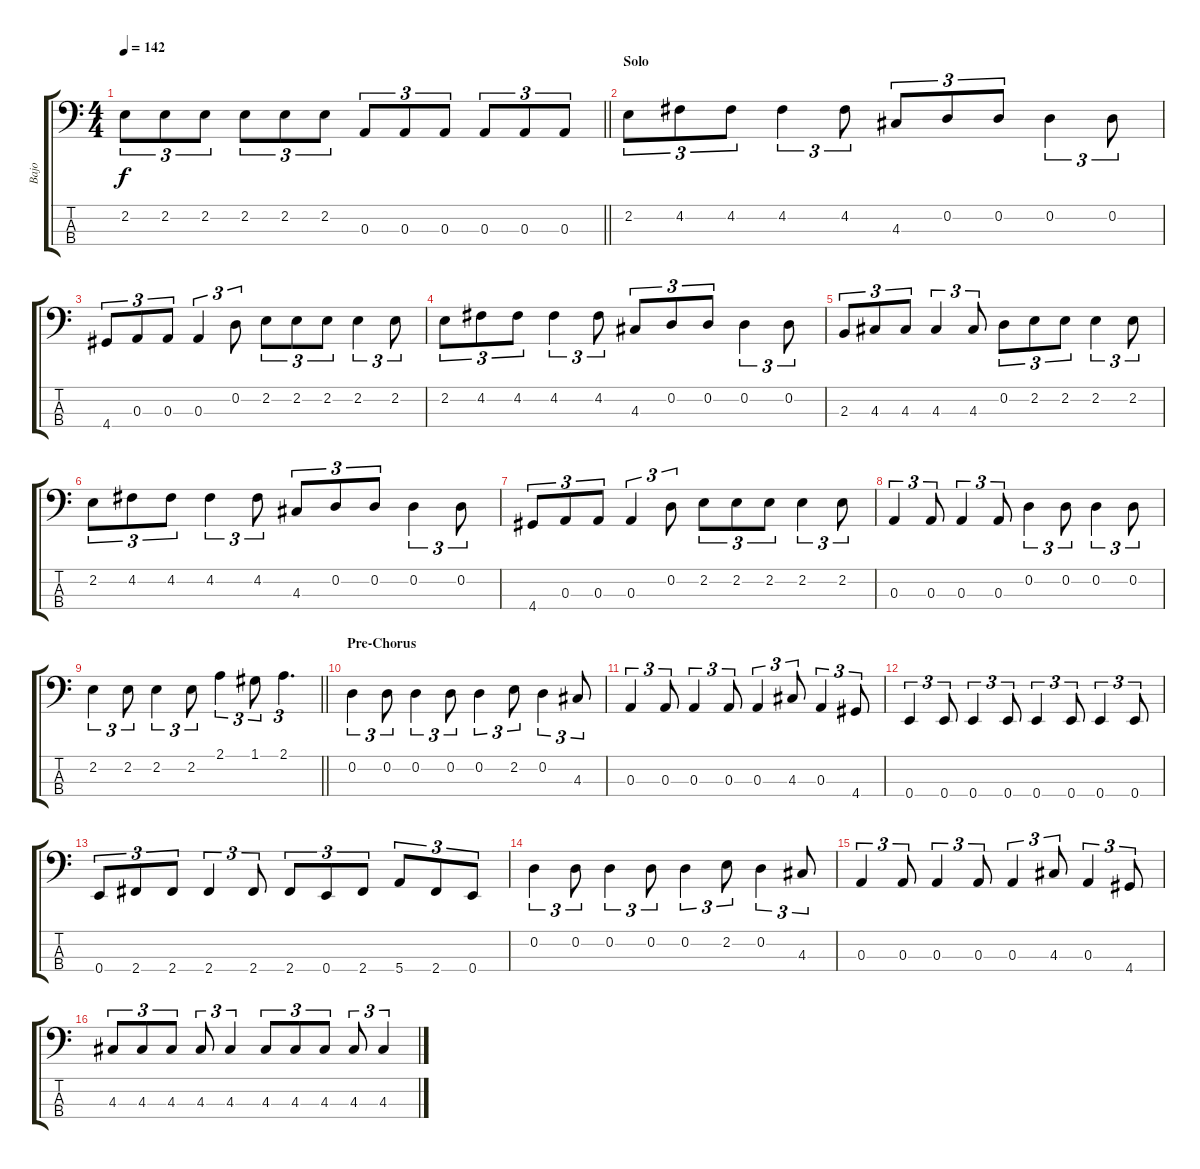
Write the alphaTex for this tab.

\track ("Bajo" "Bajo") {instrument electricbassfinger}
\staff {score tabs}
\tuning (G2 D2 A1 E1) {hide}
\ts (4 4)
\tempo 142
\clef f4
\barLineRight lightlight
\ks c
2.2.8{tu (3 2) dy f} 2.2.8{tu (3 2)} 2.2.8{tu (3 2)} 2.2.8{tu (3 2)} 2.2.8{tu (3 2)} 2.2.8{tu (3 2)} 0.3.8{tu (3 2)} 0.3.8{tu (3 2)} 0.3.8{tu (3 2)} 0.3.8{tu (3 2)} 0.3.8{tu (3 2)} 0.3.8{tu (3 2)} |
\section ("" "Solo")
2.2.8{tu (3 2)} 4.2.8{tu (3 2)} 4.2.8{tu (3 2)} 4.2.4{tu (3 2)} 4.2.8{tu (3 2)} 4.3.8{tu (3 2)} 0.2.8{tu (3 2)} 0.2.8{tu (3 2)} 0.2.4{tu (3 2)} 0.2.8{tu (3 2)} |
4.4.8{tu (3 2)} 0.3.8{tu (3 2)} 0.3.8{tu (3 2)} 0.3.4{tu (3 2)} 0.2.8{tu (3 2)} 2.2.8{tu (3 2)} 2.2.8{tu (3 2)} 2.2.8{tu (3 2)} 2.2.4{tu (3 2)} 2.2.8{tu (3 2)} |
2.2.8{tu (3 2)} 4.2.8{tu (3 2)} 4.2.8{tu (3 2)} 4.2.4{tu (3 2)} 4.2.8{tu (3 2)} 4.3.8{tu (3 2)} 0.2.8{tu (3 2)} 0.2.8{tu (3 2)} 0.2.4{tu (3 2)} 0.2.8{tu (3 2)} |
2.3.8{tu (3 2)} 4.3.8{tu (3 2)} 4.3.8{tu (3 2)} 4.3.4{tu (3 2)} 4.3.8{tu (3 2)} 0.2.8{tu (3 2)} 2.2.8{tu (3 2)} 2.2.8{tu (3 2)} 2.2.4{tu (3 2)} 2.2.8{tu (3 2)} |
2.2.8{tu (3 2)} 4.2.8{tu (3 2)} 4.2.8{tu (3 2)} 4.2.4{tu (3 2)} 4.2.8{tu (3 2)} 4.3.8{tu (3 2)} 0.2.8{tu (3 2)} 0.2.8{tu (3 2)} 0.2.4{tu (3 2)} 0.2.8{tu (3 2)} |
4.4.8{tu (3 2)} 0.3.8{tu (3 2)} 0.3.8{tu (3 2)} 0.3.4{tu (3 2)} 0.2.8{tu (3 2)} 2.2.8{tu (3 2)} 2.2.8{tu (3 2)} 2.2.8{tu (3 2)} 2.2.4{tu (3 2)} 2.2.8{tu (3 2)} |
0.3.4{tu (3 2)} 0.3.8{tu (3 2)} 0.3.4{tu (3 2)} 0.3.8{tu (3 2)} 0.2.4{tu (3 2)} 0.2.8{tu (3 2)} 0.2.4{tu (3 2)} 0.2.8{tu (3 2)} |
\barLineRight lightlight
2.2.4{tu (3 2)} 2.2.8{tu (3 2)} 2.2.4{tu (3 2)} 2.2.8{tu (3 2)} 2.1.4{tu (3 2)} 1.1.8{tu (3 2)} 2.1.4{d tu (3 2)} |
\section ("" "Pre-Chorus")
0.2.4{tu (3 2)} 0.2.8{tu (3 2)} 0.2.4{tu (3 2)} 0.2.8{tu (3 2)} 0.2.4{tu (3 2)} 2.2.8{tu (3 2)} 0.2.4{tu (3 2)} 4.3.8{tu (3 2)} |
0.3.4{tu (3 2)} 0.3.8{tu (3 2)} 0.3.4{tu (3 2)} 0.3.8{tu (3 2)} 0.3.4{tu (3 2)} 4.3.8{tu (3 2)} 0.3.4{tu (3 2)} 4.4.8{tu (3 2)} |
0.4.4{tu (3 2)} 0.4.8{tu (3 2)} 0.4.4{tu (3 2)} 0.4.8{tu (3 2)} 0.4.4{tu (3 2)} 0.4.8{tu (3 2)} 0.4.4{tu (3 2)} 0.4.8{tu (3 2)} |
0.4.8{tu (3 2)} 2.4.8{tu (3 2)} 2.4.8{tu (3 2)} 2.4.4{tu (3 2)} 2.4.8{tu (3 2)} 2.4.8{tu (3 2)} 0.4.8{tu (3 2)} 2.4.8{tu (3 2)} 5.4.8{tu (3 2)} 2.4.8{tu (3 2)} 0.4.8{tu (3 2)} |
0.2.4{tu (3 2)} 0.2.8{tu (3 2)} 0.2.4{tu (3 2)} 0.2.8{tu (3 2)} 0.2.4{tu (3 2)} 2.2.8{tu (3 2)} 0.2.4{tu (3 2)} 4.3.8{tu (3 2)} |
0.3.4{tu (3 2)} 0.3.8{tu (3 2)} 0.3.4{tu (3 2)} 0.3.8{tu (3 2)} 0.3.4{tu (3 2)} 4.3.8{tu (3 2)} 0.3.4{tu (3 2)} 4.4.8{tu (3 2)} |
4.3.8{tu (3 2)} 4.3.8{tu (3 2)} 4.3.8{tu (3 2)} 4.3.8{tu (3 2)} 4.3.4{tu (3 2)} 4.3.8{tu (3 2)} 4.3.8{tu (3 2)} 4.3.8{tu (3 2)} 4.3.8{tu (3 2)} 4.3.4{tu (3 2)}
